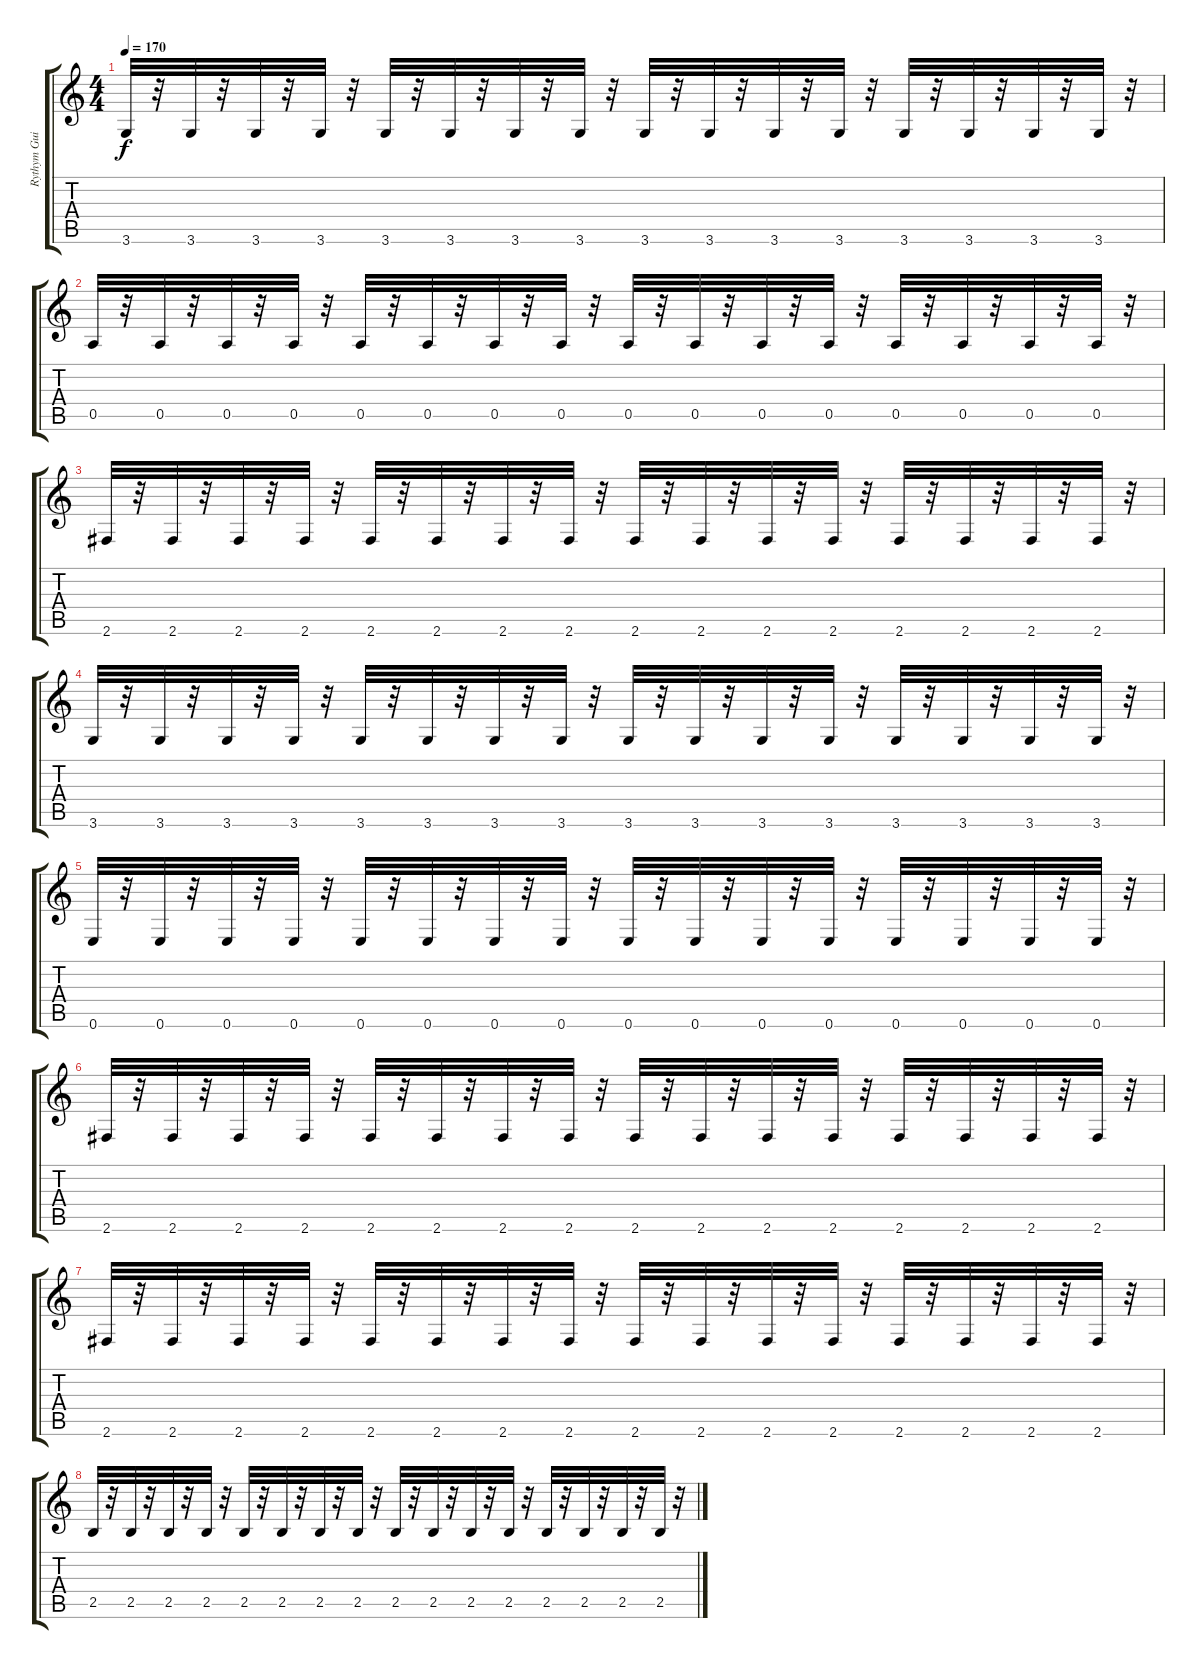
\track ("Rythym Guitar" "Rythym Gui") {instrument distortionguitar}
\staff {score tabs}
\tuning (E4 B3 G3 D3 A2 E2) {hide}
\ts (4 4)
\tempo 170
\clef g2
\ks c
3.6.32{dy f} r.32 3.6.32 r.32 3.6.32 r.32 3.6.32 r.32 3.6.32 r.32 3.6.32 r.32 3.6.32 r.32 3.6.32 r.32 3.6.32 r.32 3.6.32 r.32 3.6.32 r.32 3.6.32 r.32 3.6.32 r.32 3.6.32 r.32 3.6.32 r.32 3.6.32 r.32 |
0.5.32 r.32 0.5.32 r.32 0.5.32 r.32 0.5.32 r.32 0.5.32 r.32 0.5.32 r.32 0.5.32 r.32 0.5.32 r.32 0.5.32 r.32 0.5.32 r.32 0.5.32 r.32 0.5.32 r.32 0.5.32 r.32 0.5.32 r.32 0.5.32 r.32 0.5.32 r.32 |
2.6.32 r.32 2.6.32 r.32 2.6.32 r.32 2.6.32 r.32 2.6.32 r.32 2.6.32 r.32 2.6.32 r.32 2.6.32 r.32 2.6.32 r.32 2.6.32 r.32 2.6.32 r.32 2.6.32 r.32 2.6.32 r.32 2.6.32 r.32 2.6.32 r.32 2.6.32 r.32 |
3.6.32 r.32 3.6.32 r.32 3.6.32 r.32 3.6.32 r.32 3.6.32 r.32 3.6.32 r.32 3.6.32 r.32 3.6.32 r.32 3.6.32 r.32 3.6.32 r.32 3.6.32 r.32 3.6.32 r.32 3.6.32 r.32 3.6.32 r.32 3.6.32 r.32 3.6.32 r.32 |
0.6.32 r.32 0.6.32 r.32 0.6.32 r.32 0.6.32 r.32 0.6.32 r.32 0.6.32 r.32 0.6.32 r.32 0.6.32 r.32 0.6.32 r.32 0.6.32 r.32 0.6.32 r.32 0.6.32 r.32 0.6.32 r.32 0.6.32 r.32 0.6.32 r.32 0.6.32 r.32 |
2.6.32 r.32 2.6.32 r.32 2.6.32 r.32 2.6.32 r.32 2.6.32 r.32 2.6.32 r.32 2.6.32 r.32 2.6.32 r.32 2.6.32 r.32 2.6.32 r.32 2.6.32 r.32 2.6.32 r.32 2.6.32 r.32 2.6.32 r.32 2.6.32 r.32 2.6.32 r.32 |
2.6.32 r.32 2.6.32 r.32 2.6.32 r.32 2.6.32 r.32 2.6.32 r.32 2.6.32 r.32 2.6.32 r.32 2.6.32 r.32 2.6.32 r.32 2.6.32 r.32 2.6.32 r.32 2.6.32 r.32 2.6.32 r.32 2.6.32 r.32 2.6.32 r.32 2.6.32 r.32 |
2.5.32 r.32 2.5.32 r.32 2.5.32 r.32 2.5.32 r.32 2.5.32 r.32 2.5.32 r.32 2.5.32 r.32 2.5.32 r.32 2.5.32 r.32 2.5.32 r.32 2.5.32 r.32 2.5.32 r.32 2.5.32 r.32 2.5.32 r.32 2.5.32 r.32 2.5.32 r.32
